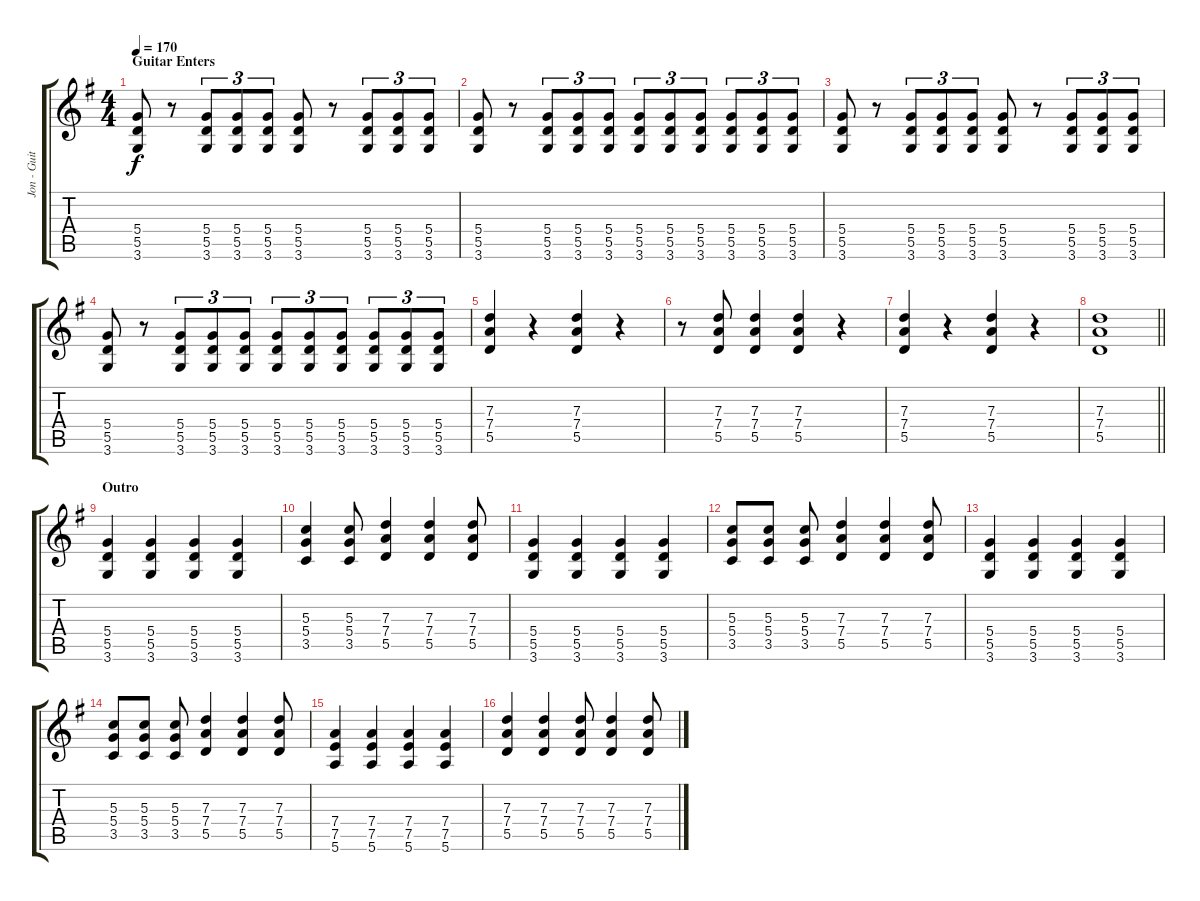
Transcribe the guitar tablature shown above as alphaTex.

\track ("Jon - Guitar" "Jon - Guit") {instrument electricguitarclean}
\staff {score tabs}
\tuning (E4 B3 G3 D3 A2 E2) {hide}
\ts (4 4)
\section ("" "Guitar Enters")
\tempo 170
\clef g2
\ks g
(5.4 5.5 3.6).8{dy f instrument electricguitarclean} r.8 (5.4 5.5 3.6).8{tu (3 2)} (5.4 5.5 3.6).8{tu (3 2)} (5.4 5.5 3.6).8{tu (3 2)} (5.4 5.5 3.6).8 r.8 (5.4 5.5 3.6).8{tu (3 2)} (5.4 5.5 3.6).8{tu (3 2)} (5.4 5.5 3.6).8{tu (3 2)} |
(5.4 5.5 3.6).8 r.8 (5.4 5.5 3.6).8{tu (3 2)} (5.4 5.5 3.6).8{tu (3 2)} (5.4 5.5 3.6).8{tu (3 2)} (5.4 5.5 3.6).8{tu (3 2)} (5.4 5.5 3.6).8{tu (3 2)} (5.4 5.5 3.6).8{tu (3 2)} (5.4 5.5 3.6).8{tu (3 2)} (5.4 5.5 3.6).8{tu (3 2)} (5.4 5.5 3.6).8{tu (3 2)} |
(5.4 5.5 3.6).8 r.8 (5.4 5.5 3.6).8{tu (3 2)} (5.4 5.5 3.6).8{tu (3 2)} (5.4 5.5 3.6).8{tu (3 2)} (5.4 5.5 3.6).8 r.8 (5.4 5.5 3.6).8{tu (3 2)} (5.4 5.5 3.6).8{tu (3 2)} (5.4 5.5 3.6).8{tu (3 2)} |
(5.4 5.5 3.6).8 r.8 (5.4 5.5 3.6).8{tu (3 2)} (5.4 5.5 3.6).8{tu (3 2)} (5.4 5.5 3.6).8{tu (3 2)} (5.4 5.5 3.6).8{tu (3 2)} (5.4 5.5 3.6).8{tu (3 2)} (5.4 5.5 3.6).8{tu (3 2)} (5.4 5.5 3.6).8{tu (3 2)} (5.4 5.5 3.6).8{tu (3 2)} (5.4 5.5 3.6).8{tu (3 2)} |
(7.3 7.4 5.5).4{instrument distortionguitar} r.4 (7.3 7.4 5.5).4 r.4 |
r.8 (7.3 7.4 5.5).8 (7.3 7.4 5.5).4 (7.3 7.4 5.5).4 r.4 |
(7.3 7.4 5.5).4 r.4 (7.3 7.4 5.5).4 r.4 |
\barLineRight lightlight
(7.3 7.4 5.5).1 |
\section ("" "Outro")
(5.4 5.5 3.6).4 (5.4 5.5 3.6).4 (5.4 5.5 3.6).4 (5.4 5.5 3.6).4 |
(5.3 5.4 3.5).4 (5.3 5.4 3.5).8 (7.3 7.4 5.5).4 (7.3 7.4 5.5).4 (7.3 7.4 5.5).8 |
(5.4 5.5 3.6).4 (5.4 5.5 3.6).4 (5.4 5.5 3.6).4 (5.4 5.5 3.6).4 |
(5.3 5.4 3.5).8 (5.3 5.4 3.5).8 (5.3 5.4 3.5).8 (7.3 7.4 5.5).4 (7.3 7.4 5.5).4 (7.3 7.4 5.5).8 |
(5.4 5.5 3.6).4 (5.4 5.5 3.6).4 (5.4 5.5 3.6).4 (5.4 5.5 3.6).4 |
(5.3 5.4 3.5).8 (5.3 5.4 3.5).8 (5.3 5.4 3.5).8 (7.3 7.4 5.5).4 (7.3 7.4 5.5).4 (7.3 7.4 5.5).8 |
(7.4 7.5 5.6).4 (7.4 7.5 5.6).4 (7.4 7.5 5.6).4 (7.4 7.5 5.6).4 |
(7.3 7.4 5.5).4 (7.3 7.4 5.5).4 (7.3 7.4 5.5).8 (7.3 7.4 5.5).4 (7.3 7.4 5.5).8
